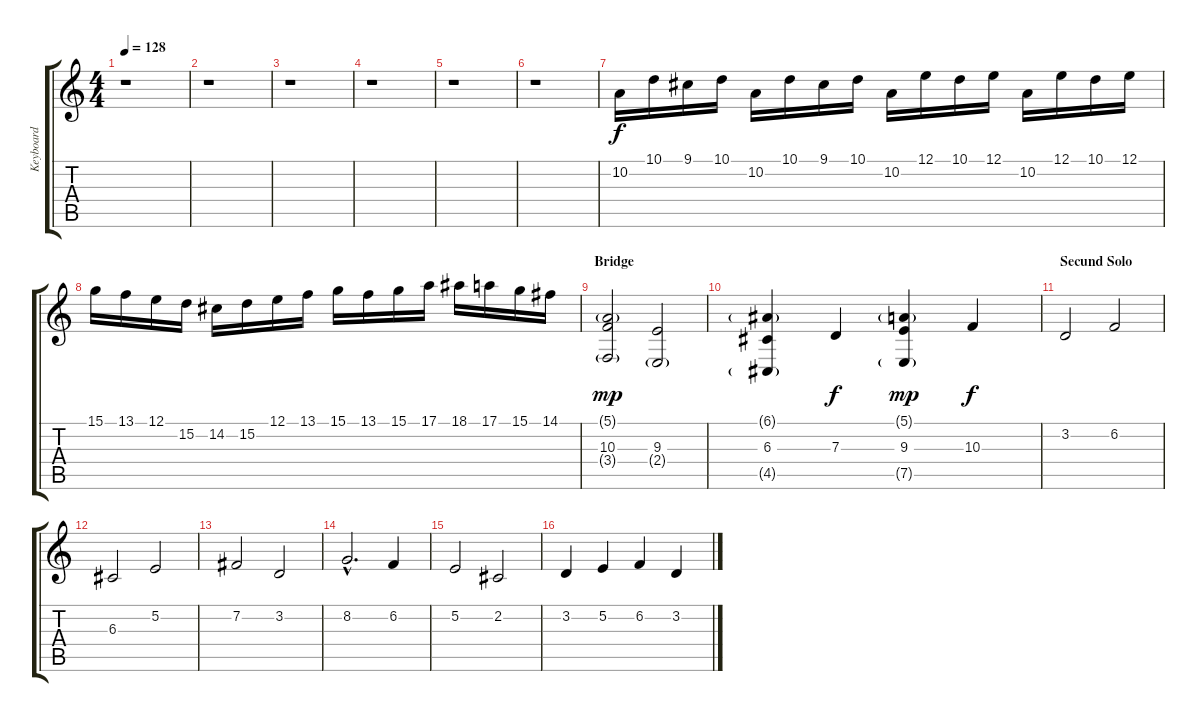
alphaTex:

\track ("Keyboard" "Keyboard") {instrument musicbox}
\staff {score tabs}
\tuning (E4 B3 G3 D3 A2 E2) {hide}
\ts (4 4)
\tempo 128
\clef g2
\ks c
r.1{dy f} |
r.1 |
r.1 |
r.1 |
r.1 |
r.1 |
10.2.16 10.1.16 9.1.16 10.1.16 10.2.16 10.1.16 9.1.16 10.1.16 10.2.16 12.1.16 10.1.16 12.1.16 10.2.16 12.1.16 10.1.16 12.1.16 |
15.1.16 13.1.16 12.1.16 15.2.16 14.2.16 15.2.16 12.1.16 13.1.16 15.1.16 13.1.16 15.1.16 17.1.16 18.1.16 17.1.16 15.1.16 14.1.16 |
\section ("" "Bridge")
(5.1{g} 10.3 3.4{g}).2{dy mp instrument choiraahs} (9.3 2.4{g}).2 |
(6.1{g} 6.3 4.5{g}).4 7.3.4{dy f} (5.1{g} 9.3 7.5{g}).4{dy mp} 10.3.4{dy f} |
\section ("" "Secund Solo")
3.2.2 6.2.2 |
6.3.2 5.2.2 |
7.2.2 3.2.2 |
8.2{hac}.2{d} 6.2.4 |
5.2.2 2.2.2 |
3.2.4 5.2.4 6.2.4 3.2.4
